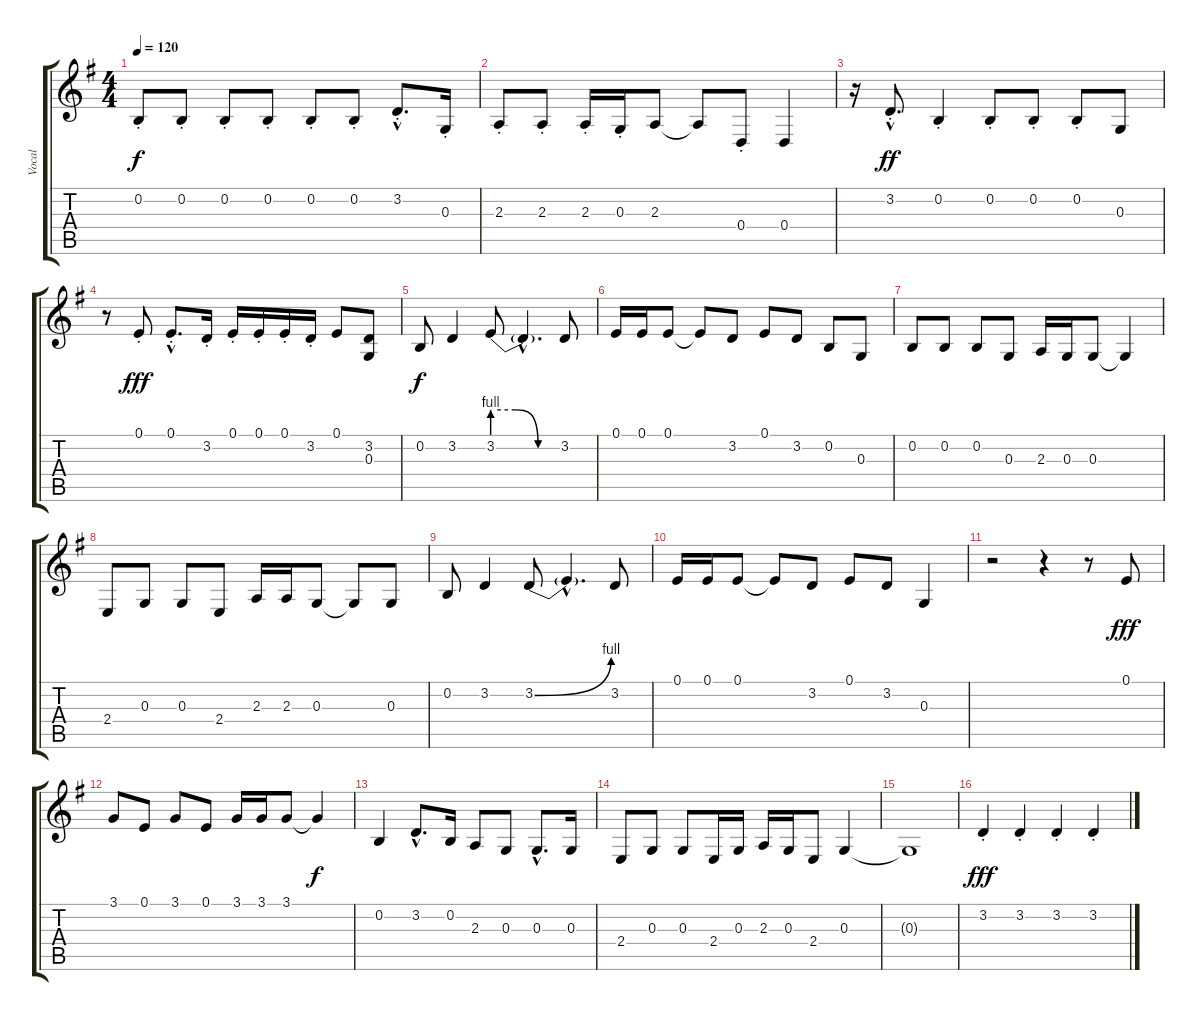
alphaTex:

\track ("Vocal" "Vocal") {instrument lead1square}
\staff {score tabs}
\tuning (E4 B3 G3 D3 A2 E2) {hide}
\ts (4 4)
\tempo 120
\clef g2
\ks g
0.2{st}.8{dy f} 0.2{st}.8 0.2{st}.8 0.2{st}.8 0.2{st}.8 0.2{st}.8 3.2{hac st}.8{d} 0.3{st}.16 |
2.3{st}.8 2.3{st}.8 2.3{st}.16 0.3{st}.16 2.3.8 2.3{t}.8 0.4{st}.8 0.4.4 |
r.16 3.2{hac st}.8{d dy ff} 0.2{st}.4 0.2{st}.8 0.2{st}.8 0.2{st}.8 0.3.8 |
r.8 0.1{st}.8{dy fff} 0.1{hac st}.8{d} 3.2{st}.16 0.1{st}.16 0.1{st}.16 0.1{st}.16 3.2{st}.16 0.1.8 (3.2 0.3).8 |
0.2.8{dy f} 3.2.4 3.2{be (custom 0 4 20 4 40 0 60 0)}.8 3.2{hac t}.4{d} 3.2.8 |
0.1.16 0.1.16 0.1.8 0.1{t}.8 3.2.8 0.1.8 3.2.8 0.2.8 0.3.8 |
0.2.8 0.2.8 0.2.8 0.3.8 2.3.16 0.3.16 0.3.8 0.3{t}.4 |
2.4.8 0.3.8 0.3.8 2.4.8 2.3.16 2.3.16 0.3.8 0.3{t}.8 0.3.8 |
0.2.8 3.2.4 3.2{be (bend 0 0 60 4)}.8 3.2{hac t}.4{d} 3.2.8 |
0.1.16 0.1.16 0.1.8 0.1{t}.8 3.2.8 0.1.8 3.2.8 0.3.4 |
r.2 r.4 r.8 0.1.8{dy fff} |
3.1.8 0.1.8 3.1.8 0.1.8 3.1.16 3.1.16 3.1.8 3.1{t}.4{dy f} |
0.2.4 3.2{hac}.8{d} 0.2.16 2.3.8 0.3.8 0.3{hac}.8{d} 0.3.16 |
2.4.8 0.3.8 0.3.8 2.4.16 0.3.16 2.3.16 0.3.16 2.4.8 0.3.4 |
0.3{t}.1 |
3.2{st}.4{dy fff} 3.2{st}.4 3.2{st}.4 3.2{st}.4
